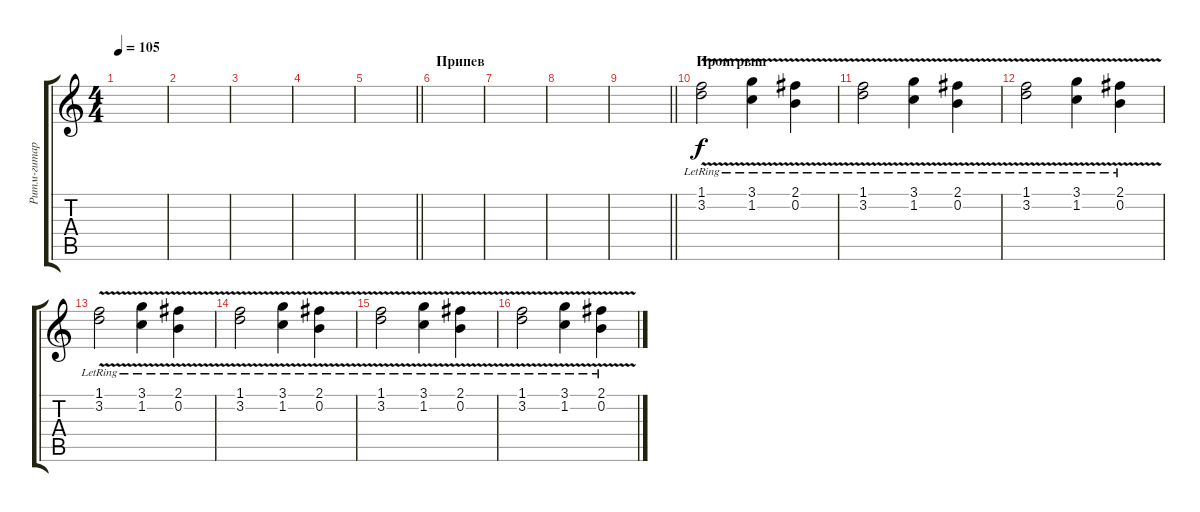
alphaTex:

\track ("Ритм-гитара" "Ритм-гитар") {instrument overdrivenguitar}
\staff {score tabs}
\tuning (E4 B3 G3 D3 A2 E2) {hide}
\ts (4 4)
\tempo 105
\clef g2
\ks c
|
|
|
|
\barLineRight lightlight
|
\section ("" "Припев")
|
|
|
\barLineRight lightlight
|
\section ("" "Проигрыш")
(1.1{v lr} 3.2{v lr}).2{dy f} (3.1{v lr} 1.2{v lr}).4 (2.1{v lr} 0.2{v}).4 |
(1.1{v lr} 3.2{v lr}).2 (3.1{v lr} 1.2{v lr}).4 (2.1{v lr} 0.2{v}).4 |
(1.1{v lr} 3.2{v lr}).2 (3.1{v lr} 1.2{v lr}).4 (2.1{v lr} 0.2{v}).4 |
(1.1{v lr} 3.2{v lr}).2 (3.1{v lr} 1.2{v lr}).4 (2.1{v lr} 0.2{v}).4 |
(1.1{v lr} 3.2{v lr}).2 (3.1{v lr} 1.2{v lr}).4 (2.1{v lr} 0.2{v}).4 |
(1.1{v lr} 3.2{v lr}).2 (3.1{v lr} 1.2{v lr}).4 (2.1{v lr} 0.2{v}).4 |
(1.1{v lr} 3.2{v lr}).2 (3.1{v lr} 1.2{v lr}).4 (2.1{v lr} 0.2{v}).4
